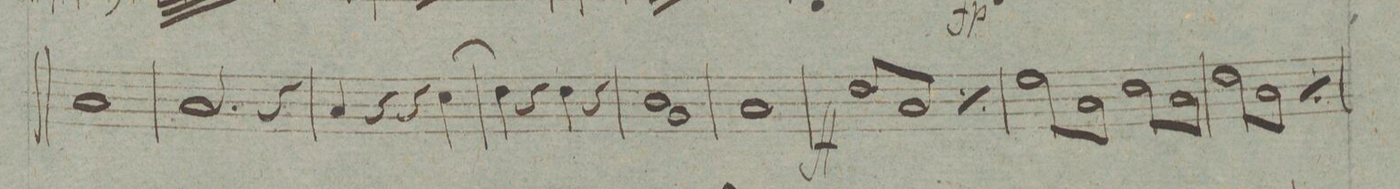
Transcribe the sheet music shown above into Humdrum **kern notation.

**kern	**dynam
*I"Viola	*
*clefC3	*
*k[f#c#g#d#]	*
*met(c|)	*
*M2/2	*
1B/	.
=88	=88
2.B/	.
4r	.
=89	=89
4B/	.
4r	.
4r	.
(4d#\	.
=90	=90
4e\)	.
4r	.
4e\	.
4r	.
=91	=91
1c#/ 1A/	.
=92	=92
1B/	.
=93	=93
*tremolo	*
8e/L	ff
8B/	.
8e/	.
8B/J	.
*rep	*
8e/L	.
8B/	.
8e/	.
8B/J	.
*Xrep	*
=94	=94
8f#\L	.
8B\	.
8f#\	.
8B\J	.
8d#\L	.
8B\	.
8d#\	.
8B\J	.
=95	=95
8e\L	.
8B\	.
8e\	.
8B\J	.
*rep	*
8e\L	.
8B\	.
8e\	.
8B\J	.
*Xrep	*
=96	=96
*-	*-
